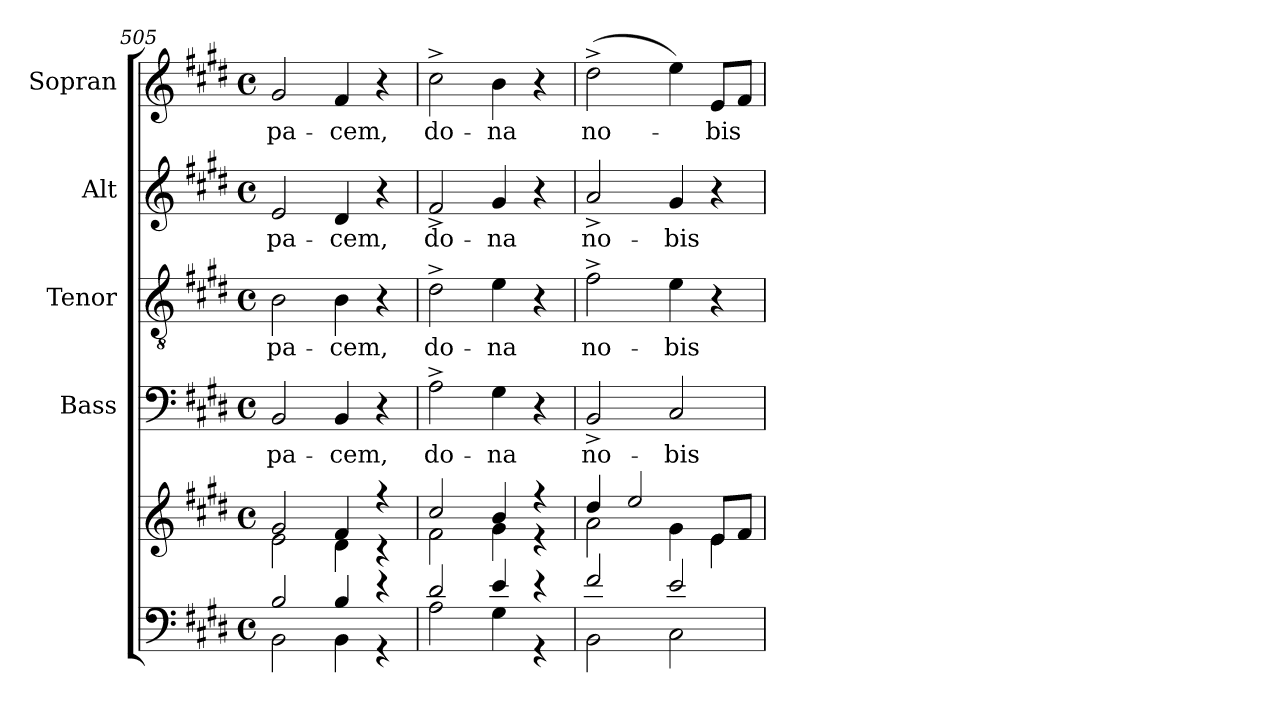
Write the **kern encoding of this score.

**kern	**kern	**kern	**text	**kern	**text	**kern	**text	**kern	**text
*part5	*part5	*part4	*part4	*part3	*part3	*part2	*part2	*part1	*part1
*staff6	*staff5	*staff4	*staff4	*staff3	*staff3	*staff2	*staff2	*staff1	*staff1
*	*	*I"Bass	*	*I"Tenor	*	*I"Alt	*	*I"Sopran	*
*	*	*I'B.	*	*I'T.	*	*I'A.	*	*I'S.	*
*clefF4	*clefG2	*clefF4	*	*clefGv2	*	*clefG2	*	*clefG2	*
*k[f#c#g#d#]	*k[f#c#g#d#]	*k[f#c#g#d#]	*	*k[f#c#g#d#]	*	*k[f#c#g#d#]	*	*k[f#c#g#d#]	*
*E:	*E:	*E:	*	*E:	*	*E:	*	*E:	*
*M4/4	*M4/4	*M4/4	*	*M4/4	*	*M4/4	*	*M4/4	*
*met(c)	*met(c)	*met(c)	*	*met(c)	*	*met(c)	*	*met(c)	*
=505	=505	=505	=505	=505	=505	=505	=505	=505	=505
*^	*^	*	*	*	*	*	*	*	*
!	!	!	!	!	!LO:LY:b	!	!LO:LY:b	!	!LO:LY:b	!	!LO:LY:b
2B/	2BB\	2g#/	2e\	2BB/	pa-	2B\	pa-	2e/	pa-	2g#/	pa-
!	!	!	!	!	!LO:LY:b	!	!LO:LY:b	!	!LO:LY:b	!	!LO:LY:b
4B/	4BB\	4f#/	4d#\	4BB/	-cem,	4B\	-cem,	4d#/	-cem,	4f#/	-cem,
4r	4r	4r	4r	4r	.	4r	.	4r	.	4r	.
=506	=506	=506	=506	=506	=506	=506	=506	=506	=506	=506	=506
!	!	!	!	!	!LO:LY:b	!	!LO:LY:b	!	!LO:LY:b	!	!LO:LY:b
2d#/	2A\	2cc#/	2f#\	2A^>\	do-	2d#^>\	do-	2f#^>/	do-	2cc#^>\	do-
!	!	!	!	!	!LO:LY:b	!	!LO:LY:b	!	!LO:LY:b	!	!LO:LY:b
4e/	4G#\	4b/	4g#\	4G#\	-na	4e\	-na	4g#/	-na	4b\	-na
4r	4r	4r	4r	4r	.	4r	.	4r	.	4r	.
!!LO:LB:g=z
=507	=507	=507	=507	=507	=507	=507	=507	=507	=507	=507	=507
!	!	!	!	!	!LO:LY:b	!	!LO:LY:b	!	!LO:LY:b	!	!LO:LY:b
2f#/	2BB\	4dd#/	2a\	2BB^</	no-	2f#^>\	no-	2a^>/	no-	(>2dd#^>\	no-
.	.	2ee/	.	.	.	.	.	.	.	.	.
!	!	!	!	!	!LO:LY:b	!	!LO:LY:b	!	!LO:LY:b	!	!
2e/	2C#\	.	4g#\	2C#/	-bis	4e\	-bis	4g#/	-bis	4ee\)	.
!	!	!	!	!	!	!	!	!	!	!	!LO:LY:b
.	.	8e/L	4e\	.	.	4r	.	4r	.	8e/L	-bis
.	.	8f#/J	.	.	.	.	.	.	.	8f#/J	.
*v	*v	*	*	*	*	*	*	*	*	*	*
*	*v	*v	*	*	*	*	*	*	*	*
=	=	=	=	=	=	=	=	=	=
*-	*-	*-	*-	*-	*-	*-	*-	*-	*-
